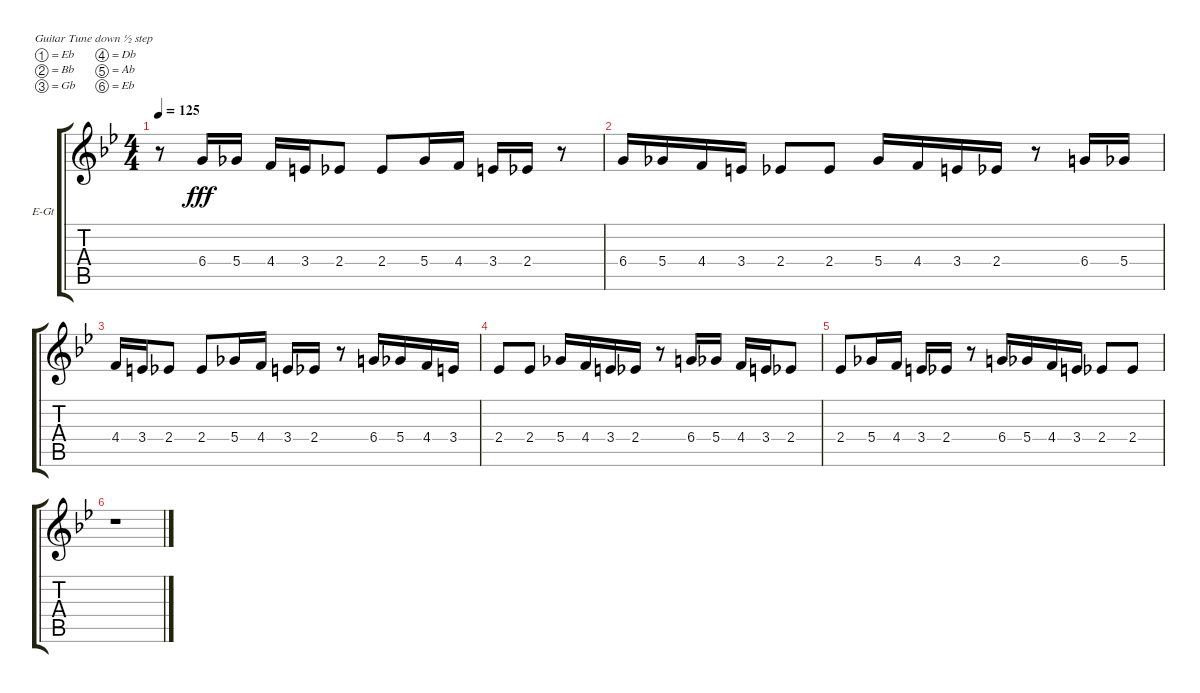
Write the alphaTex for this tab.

\bracketExtendMode groupsimilarinstruments
\firstSystemTrackNameOrientation horizontal
\otherSystemsTrackNameOrientation horizontal
\track ("Untitled" "E-Gt") {instrument distortionguitar}
\staff {score tabs}
\tuning (Eb4 Bb3 Gb3 Db3 Ab2 Eb2)
\ts (4 4)
\tempo 125
\clef g2
\ks bb
r.8{dy fff} 6.4.16 5.4.16 4.4.16 3.4.16 2.4.8 2.4.8 5.4.16 4.4.16 3.4.16 2.4.16 r.8 |
6.4.16 5.4.16 4.4.16 3.4.16 2.4.8 2.4.8 5.4.16 4.4.16 3.4.16 2.4.16 r.8 6.4.16 5.4.16 |
4.4.16 3.4.16 2.4.8 2.4.8 5.4.16 4.4.16 3.4.16 2.4.16 r.8 6.4.16 5.4.16 4.4.16 3.4.16 |
2.4.8 2.4.8 5.4.16 4.4.16 3.4.16 2.4.16 r.8 6.4.16 5.4.16 4.4.16 3.4.16 2.4.8 |
2.4.8 5.4.16 4.4.16 3.4.16 2.4.16 r.8 6.4.16 5.4.16 4.4.16 3.4.16 2.4.8 2.4.8 |
r.1
